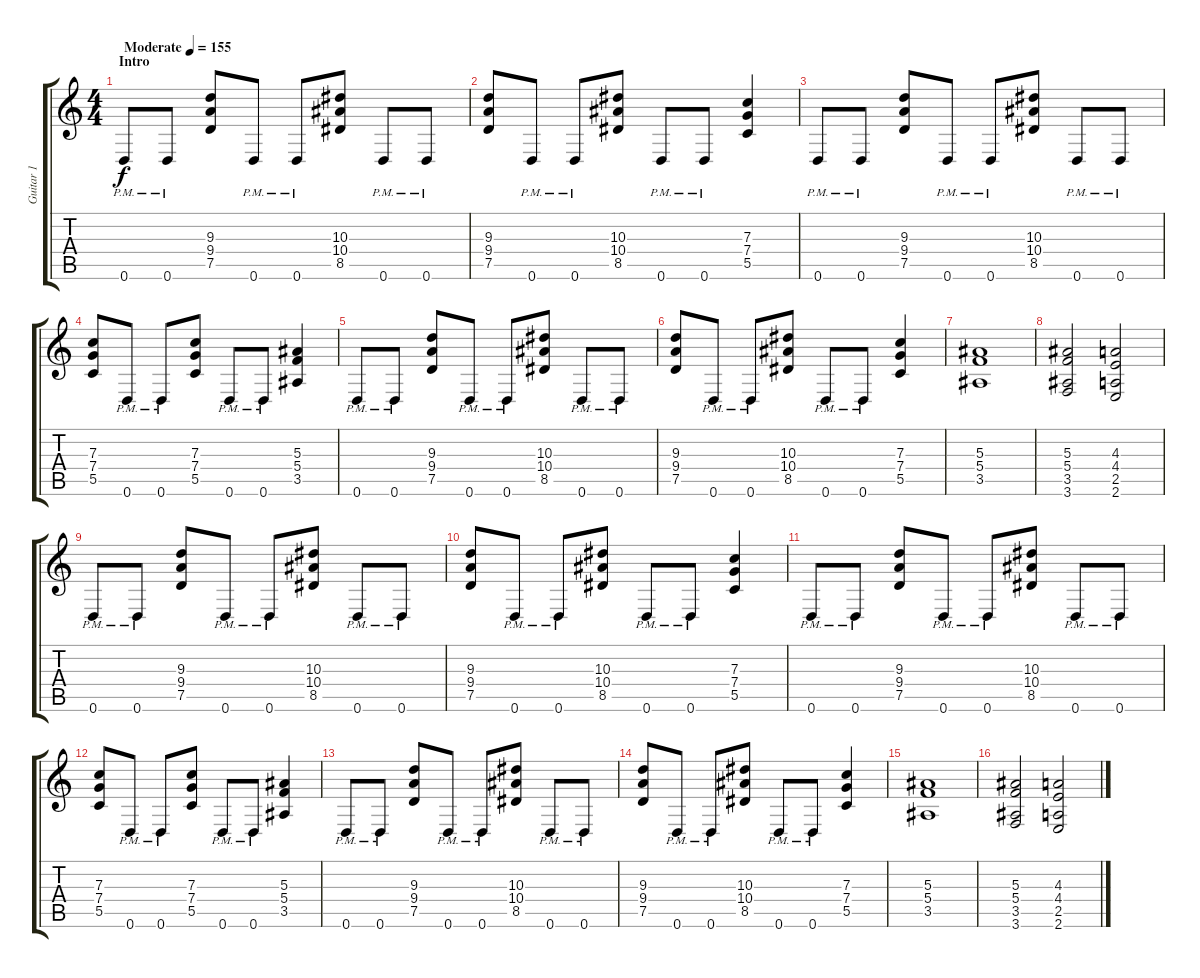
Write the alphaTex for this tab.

\track ("Guitar 1" "Guitar 1") {instrument distortionguitar}
\staff {score tabs}
\tuning (D4 A3 F3 C3 G2 D2) {hide}
\ts (4 4)
\section ("" "Intro")
\tempo (155 "Moderate")
\clef g2
\ks c
0.6{pm}.8{dy f instrument distortionguitar} 0.6{pm}.8 (9.3 9.4 7.5).8 0.6{pm}.8 0.6{pm}.8 (10.3 10.4 8.5).8 0.6{pm}.8 0.6{pm}.8 |
(9.3 9.4 7.5).8 0.6{pm}.8 0.6{pm}.8 (10.3 10.4 8.5).8 0.6{pm}.8 0.6{pm}.8 (7.3 7.4 5.5).4 |
0.6{pm}.8 0.6{pm}.8 (9.3 9.4 7.5).8 0.6{pm}.8 0.6{pm}.8 (10.3 10.4 8.5).8 0.6{pm}.8 0.6{pm}.8 |
(7.3 7.4 5.5).8 0.6{pm}.8 0.6{pm}.8 (7.3 7.4 5.5).8 0.6{pm}.8 0.6{pm}.8 (5.3 5.4 3.5).4 |
0.6{pm}.8 0.6{pm}.8 (9.3 9.4 7.5).8 0.6{pm}.8 0.6{pm}.8 (10.3 10.4 8.5).8 0.6{pm}.8 0.6{pm}.8 |
(9.3 9.4 7.5).8 0.6{pm}.8 0.6{pm}.8 (10.3 10.4 8.5).8 0.6{pm}.8 0.6{pm}.8 (7.3 7.4 5.5).4 |
(5.3 5.4 3.5).1 |
(5.3 5.4 3.5 3.6).2 (4.3 4.4 2.5 2.6).2 |
0.6{pm}.8 0.6{pm}.8 (9.3 9.4 7.5).8 0.6{pm}.8 0.6{pm}.8 (10.3 10.4 8.5).8 0.6{pm}.8 0.6{pm}.8 |
(9.3 9.4 7.5).8 0.6{pm}.8 0.6{pm}.8 (10.3 10.4 8.5).8 0.6{pm}.8 0.6{pm}.8 (7.3 7.4 5.5).4 |
0.6{pm}.8 0.6{pm}.8 (9.3 9.4 7.5).8 0.6{pm}.8 0.6{pm}.8 (10.3 10.4 8.5).8 0.6{pm}.8 0.6{pm}.8 |
(7.3 7.4 5.5).8 0.6{pm}.8 0.6{pm}.8 (7.3 7.4 5.5).8 0.6{pm}.8 0.6{pm}.8 (5.3 5.4 3.5).4 |
0.6{pm}.8 0.6{pm}.8 (9.3 9.4 7.5).8 0.6{pm}.8 0.6{pm}.8 (10.3 10.4 8.5).8 0.6{pm}.8 0.6{pm}.8 |
(9.3 9.4 7.5).8 0.6{pm}.8 0.6{pm}.8 (10.3 10.4 8.5).8 0.6{pm}.8 0.6{pm}.8 (7.3 7.4 5.5).4 |
(5.3 5.4 3.5).1 |
(5.3 5.4 3.5 3.6).2 (4.3 4.4 2.5 2.6).2
